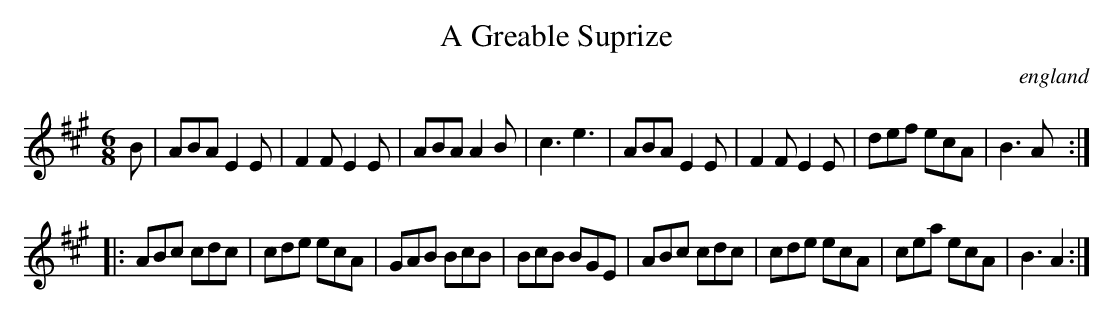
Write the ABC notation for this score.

X:1
T:A Greable Suprize
O:england
M:6/8
K:A
B|ABA E2E|F2F E2E|ABA A2B|c3 e3|\
ABA E2E|F2F E2E|def ecA|B3 A:|
|:ABc cdc|cde ecA| GAB BcB|BcB BGE|\
ABc cdc|cde ecA|cea ecA|B3A2:|
